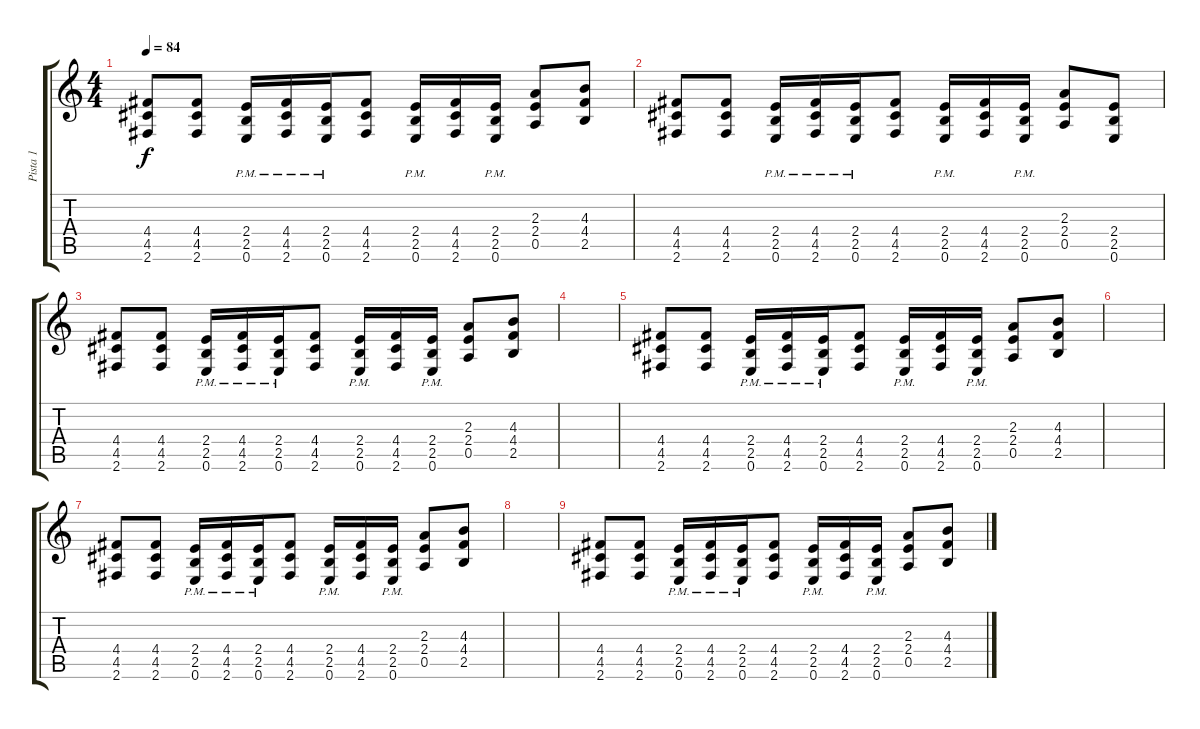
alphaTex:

\track ("Pista 1" "Pista 1") {instrument distortionguitar}
\staff {score tabs}
\tuning (E4 B3 G3 D3 A2 E2) {hide}
\ts (4 4)
\tempo 84
\clef g2
\ks c
(4.4 4.5 2.6).8{dy f} (4.4 4.5 2.6).8 (2.4{pm} 2.5{pm} 0.6{pm}).16 (4.4{pm} 4.5{pm} 2.6{pm}).16 (2.4{pm} 2.5{pm} 0.6{pm}).16 (4.4 4.5 2.6).8 (2.4{pm} 2.5{pm} 0.6{pm}).16 (4.4 4.5 2.6).16 (2.4{pm} 2.5{pm} 0.6{pm}).16 (2.3 2.4 0.5).8 (4.3 4.4 2.5).8 |
(4.4 4.5 2.6).8 (4.4 4.5 2.6).8 (2.4{pm} 2.5{pm} 0.6{pm}).16 (4.4{pm} 4.5{pm} 2.6{pm}).16 (2.4{pm} 2.5{pm} 0.6{pm}).16 (4.4 4.5 2.6).8 (2.4{pm} 2.5{pm} 0.6{pm}).16 (4.4 4.5 2.6).16 (2.4{pm} 2.5{pm} 0.6{pm}).16 (2.3 2.4 0.5).8 (2.4 2.5 0.6).8 |
(4.4 4.5 2.6).8{volume 8} (4.4 4.5 2.6).8 (2.4{pm} 2.5{pm} 0.6{pm}).16 (4.4{pm} 4.5{pm} 2.6{pm}).16 (2.4{pm} 2.5{pm} 0.6{pm}).16 (4.4 4.5 2.6).8 (2.4{pm} 2.5{pm} 0.6{pm}).16 (4.4 4.5 2.6).16 (2.4{pm} 2.5{pm} 0.6{pm}).16 (2.3 2.4 0.5).8 (4.3 4.4 2.5).8 |
|
(4.4 4.5 2.6).8 (4.4 4.5 2.6).8 (2.4{pm} 2.5{pm} 0.6{pm}).16 (4.4{pm} 4.5{pm} 2.6{pm}).16 (2.4{pm} 2.5{pm} 0.6{pm}).16 (4.4 4.5 2.6).8 (2.4{pm} 2.5{pm} 0.6{pm}).16 (4.4 4.5 2.6).16 (2.4{pm} 2.5{pm} 0.6{pm}).16 (2.3 2.4 0.5).8 (4.3 4.4 2.5).8 |
|
(4.4 4.5 2.6).8 (4.4 4.5 2.6).8 (2.4{pm} 2.5{pm} 0.6{pm}).16 (4.4{pm} 4.5{pm} 2.6{pm}).16 (2.4{pm} 2.5{pm} 0.6{pm}).16 (4.4 4.5 2.6).8 (2.4{pm} 2.5{pm} 0.6{pm}).16 (4.4 4.5 2.6).16 (2.4{pm} 2.5{pm} 0.6{pm}).16 (2.3 2.4 0.5).8 (4.3 4.4 2.5).8 |
|
(4.4 4.5 2.6).8 (4.4 4.5 2.6).8 (2.4{pm} 2.5{pm} 0.6{pm}).16 (4.4{pm} 4.5{pm} 2.6{pm}).16 (2.4{pm} 2.5{pm} 0.6{pm}).16 (4.4 4.5 2.6).8 (2.4{pm} 2.5{pm} 0.6{pm}).16 (4.4 4.5 2.6).16 (2.4{pm} 2.5{pm} 0.6{pm}).16 (2.3 2.4 0.5).8 (4.3 4.4 2.5).8{volume 0}
